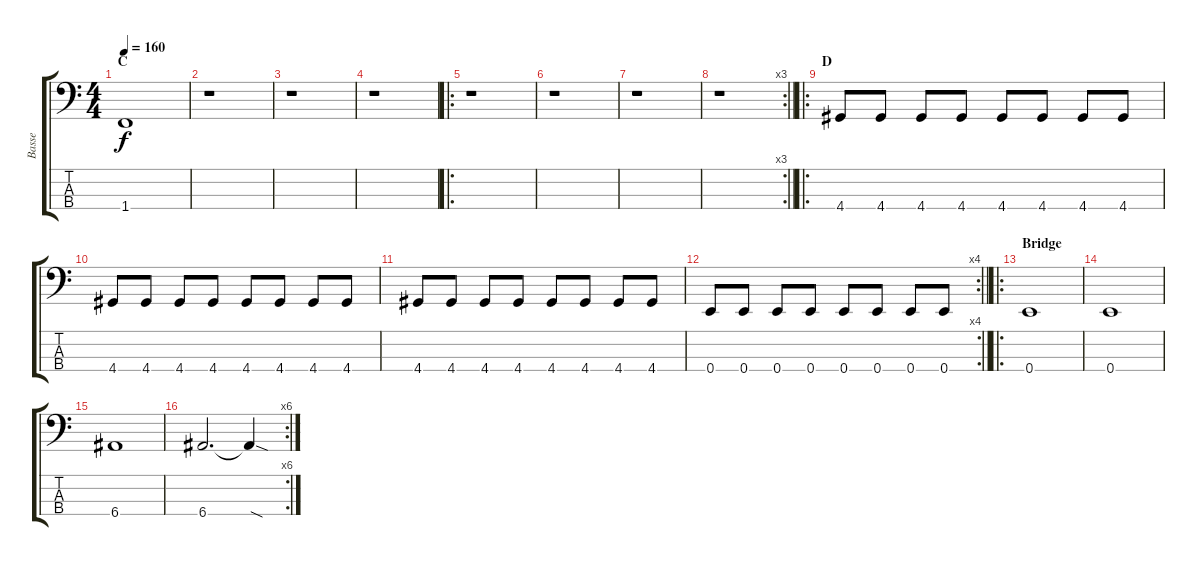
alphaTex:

\track ("Basse" "Basse") {instrument electricbassfinger}
\staff {score tabs}
\tuning (G2 D2 A1 E1) {hide}
\ts (4 4)
\section ("" "C")
\tempo 160
\clef f4
\ks c
1.4.1{dy f} |
r.1 |
r.1 |
r.1 |
\ro
r.1 |
r.1 |
r.1 |
\rc 3
\barLineRight lightlight
r.1 |
\ro
\section ("" "D")
4.4.8 4.4.8 4.4.8 4.4.8 4.4.8 4.4.8 4.4.8 4.4.8 |
4.4.8 4.4.8 4.4.8 4.4.8 4.4.8 4.4.8 4.4.8 4.4.8 |
4.4.8 4.4.8 4.4.8 4.4.8 4.4.8 4.4.8 4.4.8 4.4.8 |
\rc 4
\barLineRight lightlight
0.4.8 0.4.8 0.4.8 0.4.8 0.4.8 0.4.8 0.4.8 0.4.8 |
\ro
\section ("" "Bridge")
0.4.1 |
0.4.1 |
6.4.1 |
\rc 6
6.4.2{d} 6.4{sod t}.4
